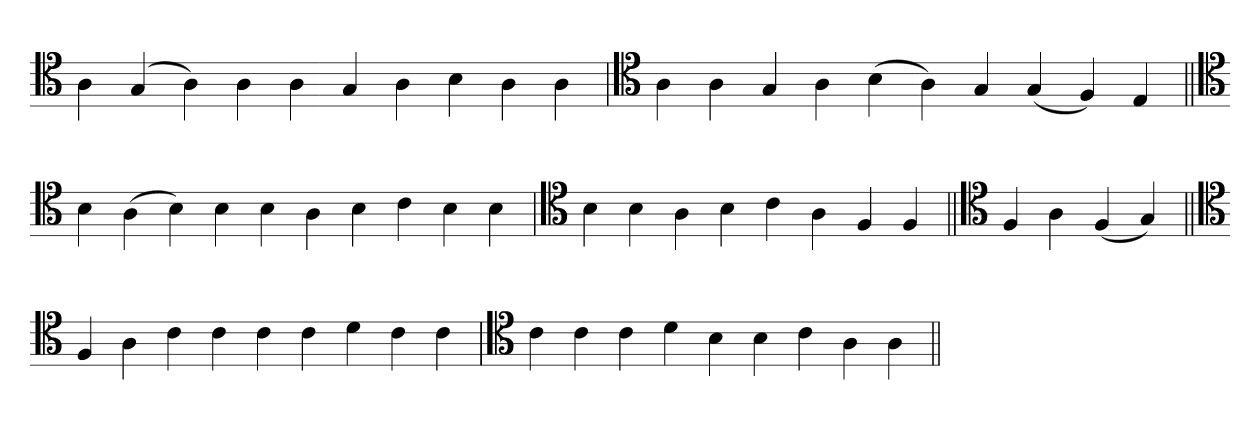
**kern
*part1
*staff1
*clefC4
=
4A
(4G
4A)
4A
4A
4G
4A
4B
4A
4A
=
*clefC4
4A
4A
4G
4A
(4B
4A)
4G
(4G
4F)
4E
=||
*clefC4
4B
(4A
4B)
4B
4B
4A
4B
4c
4B
4B
=
*clefC4
4B
4B
4A
4B
4c
4A
4F
4F
=||
*clefC4
4F
4A
(4F
4G)
=||
*clefC4
4F
4A
4c
4c
4c
4c
4d
4c
4c
=
*clefC4
4c
4c
4c
4d
4B
4B
4c
4A
4A
=||
*-
